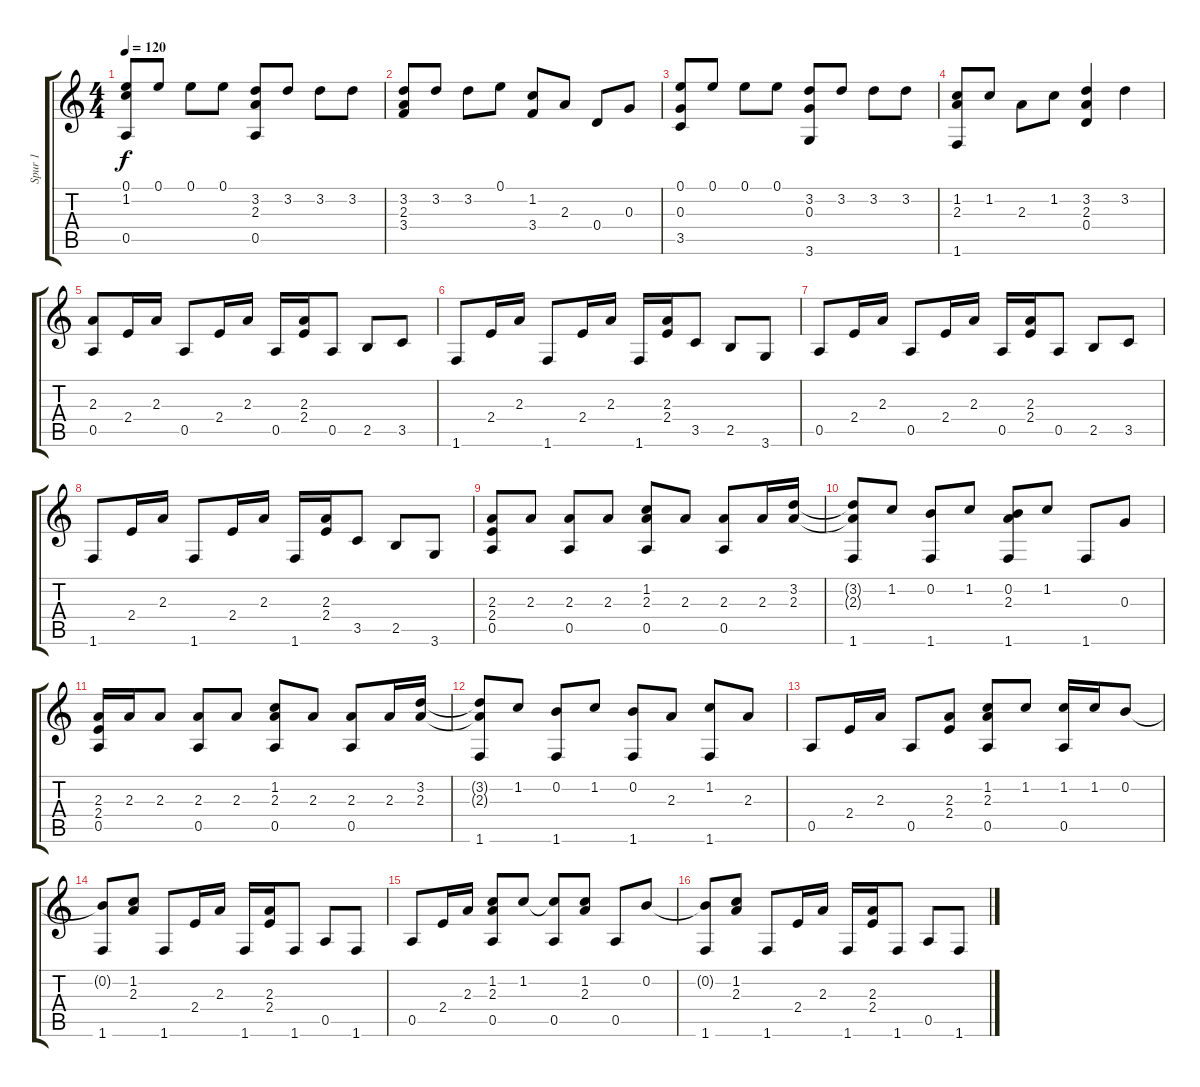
\track ("Spur 1" "Spur 1") {instrument acousticguitarnylon}
\staff {score tabs}
\tuning (E4 B3 G3 D3 A2 E2) {hide}
\ts (4 4)
\tempo 120
\clef g2
\ks c
(0.1 1.2 0.5).8{dy f} 0.1.8 0.1.8 0.1.8 (3.2 2.3 0.5).8 3.2.8 3.2.8 3.2.8 |
(3.2 2.3 3.4).8 3.2.8 3.2.8 0.1.8 (1.2 3.4).8 2.3.8 0.4.8 0.3.8 |
(0.1 0.3 3.5).8 0.1.8 0.1.8 0.1.8 (3.2 0.3 3.6).8 3.2.8 3.2.8 3.2.8 |
(1.2 2.3 1.6).8 1.2.8 2.3.8 1.2.8 (3.2 2.3 0.4).4 3.2.4 |
(2.3 0.5).8 2.4.16 2.3.16 0.5.8 2.4.16 2.3.16 0.5.16 (2.3 2.4).16 0.5.8 2.5.8 3.5.8 |
1.6.8 2.4.16 2.3.16 1.6.8 2.4.16 2.3.16 1.6.16 (2.3 2.4).16 3.5.8 2.5.8 3.6.8 |
0.5.8 2.4.16 2.3.16 0.5.8 2.4.16 2.3.16 0.5.16 (2.3 2.4).16 0.5.8 2.5.8 3.5.8 |
1.6.8 2.4.16 2.3.16 1.6.8 2.4.16 2.3.16 1.6.16 (2.3 2.4).16 3.5.8 2.5.8 3.6.8 |
(2.3 2.4 0.5).8 2.3.8 (2.3 0.5).8 2.3.8 (1.2 2.3 0.5).8 2.3.8 (2.3 0.5).8 2.3.16 (3.2 2.3).16 |
(3.2{t} 2.3{t} 1.6).8 1.2.8 (0.2 1.6).8 1.2.8 (0.2 2.3 1.6).8 1.2.8 1.6.8 0.3.8 |
(2.3 2.4 0.5).16 2.3.16 2.3.8 (2.3 0.5).8 2.3.8 (1.2 2.3 0.5).8 2.3.8 (2.3 0.5).8 2.3.16 (3.2 2.3).16 |
(3.2{t} 2.3{t} 1.6).8 1.2.8 (0.2 1.6).8 1.2.8 (0.2 1.6).8 2.3.8 (1.2 1.6).8 2.3.8 |
0.5.8 2.4.16 2.3.16 0.5.8 (2.3 2.4).8 (1.2 2.3 0.5).8 1.2.8 (1.2 0.5).16 1.2.16 0.2.8 |
(0.2{t} 1.6).8 (1.2 2.3).8 1.6.8 2.4.16 2.3.16 1.6.16 (2.3 2.4).16 1.6.8 0.5.8 1.6.8 |
0.5.8 2.4.16 2.3.16 (1.2 2.3 0.5).8 1.2.8 (1.2{t} 0.5).8 (1.2 2.3).8 0.5.8 0.2.8 |
(0.2{t} 1.6).8 (1.2 2.3).8 1.6.8 2.4.16 2.3.16 1.6.16 (2.3 2.4).16 1.6.8 0.5.8 1.6.8
